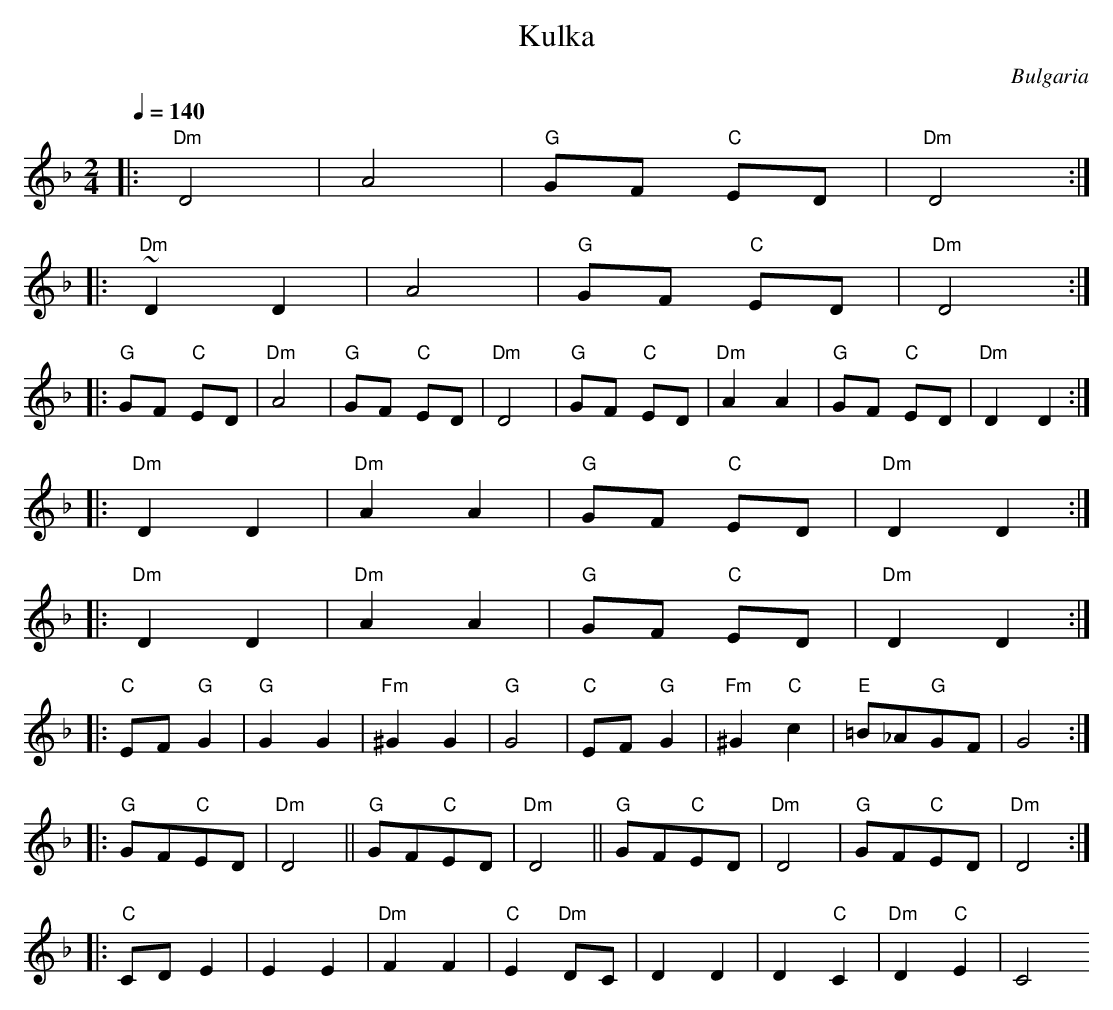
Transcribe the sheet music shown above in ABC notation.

X:1
T:Kulka
O:Bulgaria
L:1/8
M:2/4
Q:1/4=140
K:F
|:"Dm"D4| A4| "G"GF "C"ED| "Dm"D4:|
|:"Dm"~D2D2| A4| "G"GF "C"ED| "Dm"D4:|
|: "G"GF "C"ED| "Dm"A4| "G"GF "C"ED| "Dm"D4|\
"G"GF "C"ED| "Dm"A2 A2| "G"GF "C"ED| "Dm"D2 D2 :|
|:"Dm"D2 D2| "Dm"A2 A2| "G"GF "C"ED| "Dm"D2 D2:|
|:"Dm"D2 D2| "Dm"A2 A2| "G"GF "C"ED| "Dm"D2 D2:|
|:"C"EF "G"G2| "G"G2 G2| "Fm"^G2 G2| "G"G4| "C"EF "G"G2| "Fm"^G2 "C"c2 |"E"=B_A"G"GF | G4:|
|: "G"GF"C"ED| "Dm"D4|| "G"GF"C"ED| "Dm"D4|| "G"GF"C"ED| "Dm"D4|  "G"GF"C"ED| "Dm"D4:|
|:"C"CD E2| E2 E2| "Dm"F2 F2| "C"E2 "Dm"DC| D2 D2| D2 "C"C2| "Dm"D2 "C"E2 | C4
:|
